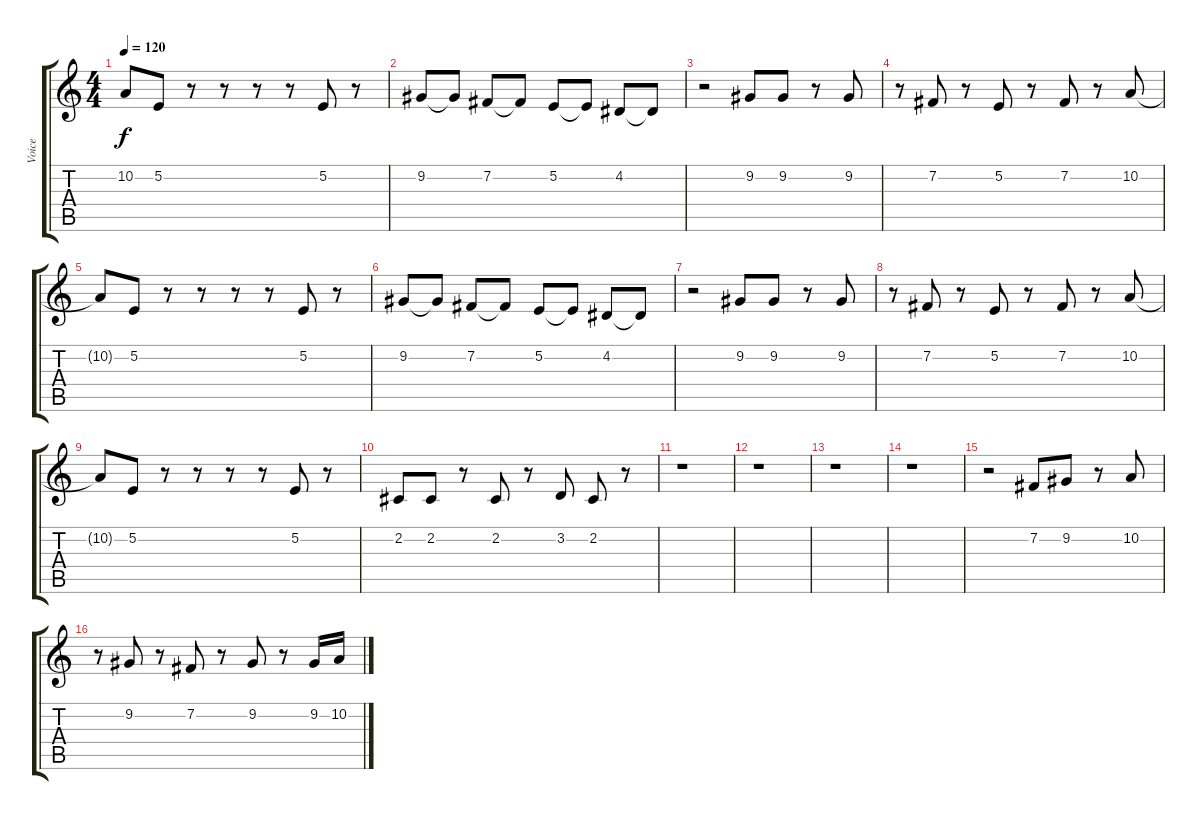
\track ("Voice" "Voice") {instrument tuba}
\staff {score tabs}
\tuning (E4 B3 G3 D3 A2 E2) {hide}
\ts (4 4)
\tempo 120
\clef g2
\ks c
10.2{t}.8{dy f} 5.2.8 r.8 r.8 r.8 r.8 5.2.8 r.8 |
9.2.8 9.2{t}.8 7.2.8 7.2{t}.8 5.2.8 5.2{t}.8 4.2.8 4.2{t}.8 |
r.2 9.2.8 9.2.8 r.8 9.2.8 |
r.8 7.2.8 r.8 5.2.8 r.8 7.2.8 r.8 10.2.8 |
10.2{t}.8 5.2.8 r.8 r.8 r.8 r.8 5.2.8 r.8 |
9.2.8 9.2{t}.8 7.2.8 7.2{t}.8 5.2.8 5.2{t}.8 4.2.8 4.2{t}.8 |
r.2 9.2.8 9.2.8 r.8 9.2.8 |
r.8 7.2.8 r.8 5.2.8 r.8 7.2.8 r.8 10.2.8 |
10.2{t}.8 5.2.8 r.8 r.8 r.8 r.8 5.2.8 r.8 |
2.2.8 2.2.8 r.8 2.2.8 r.8 3.2.8 2.2.8 r.8 |
r.1 |
r.1 |
r.1 |
r.1 |
r.2 7.2.8 9.2.8 r.8 10.2.8 |
r.8 9.2.8 r.8 7.2.8 r.8 9.2.8 r.8 9.2.16 10.2.16
